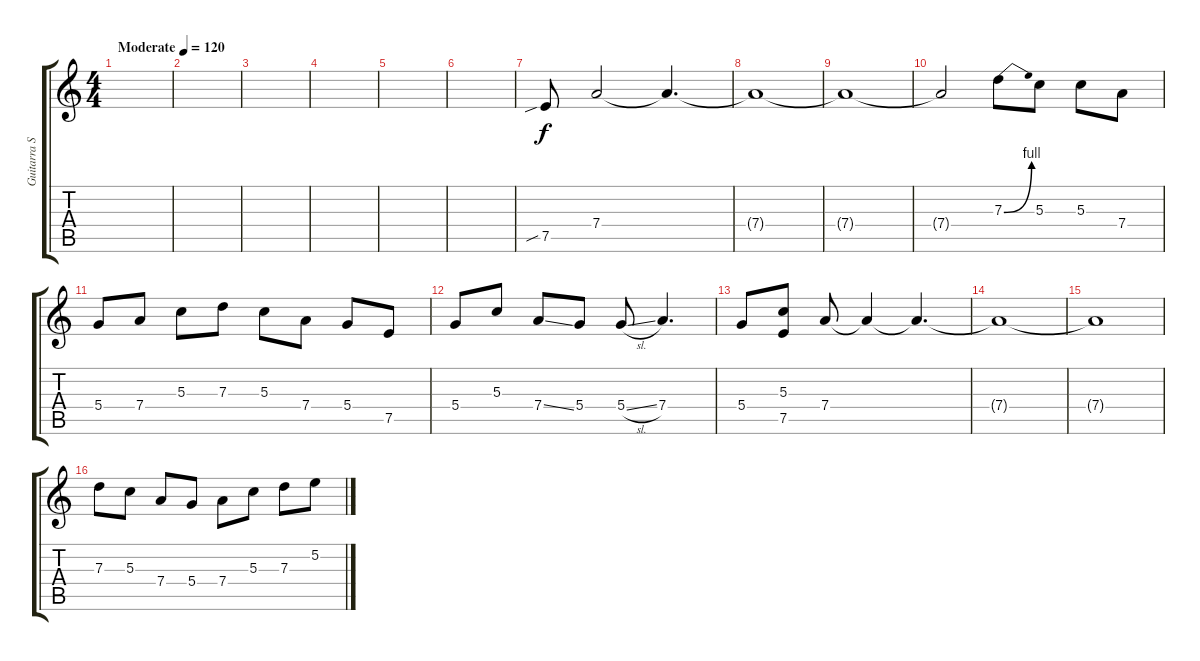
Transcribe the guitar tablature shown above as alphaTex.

\track ("Guitarra Solo" "Guitarra S") {instrument overdrivenguitar}
\staff {score tabs}
\tuning (E4 B3 G3 D3 A2 E2) {hide}
\ts (4 4)
\tempo (120 "Moderate")
\clef g2
\ks c
|
|
|
|
|
|
7.5{sib}.8 7.4.2 7.4{t}.4{d} |
7.4{t}.1 |
7.4{t}.1 |
7.4{t}.2 7.3{be (bend 0 0 60 4)}.8 5.3.8 5.3.8 7.4.8 |
5.4.8 7.4.8 5.3.8 7.3.8 5.3.8 7.4.8 5.4.8 7.5.8 |
5.4.8 5.3.8 7.4{ss}.8 5.4.8 5.4{sl}.8 7.4.4{d} |
5.4.8 (5.3 7.5).8 7.4.8 7.4{t}.4 7.4{t}.4{d} |
7.4{t}.1 |
7.4{t}.1 |
7.3.8 5.3.8 7.4.8 5.4.8 7.4.8 5.3.8 7.3.8 5.2.8
